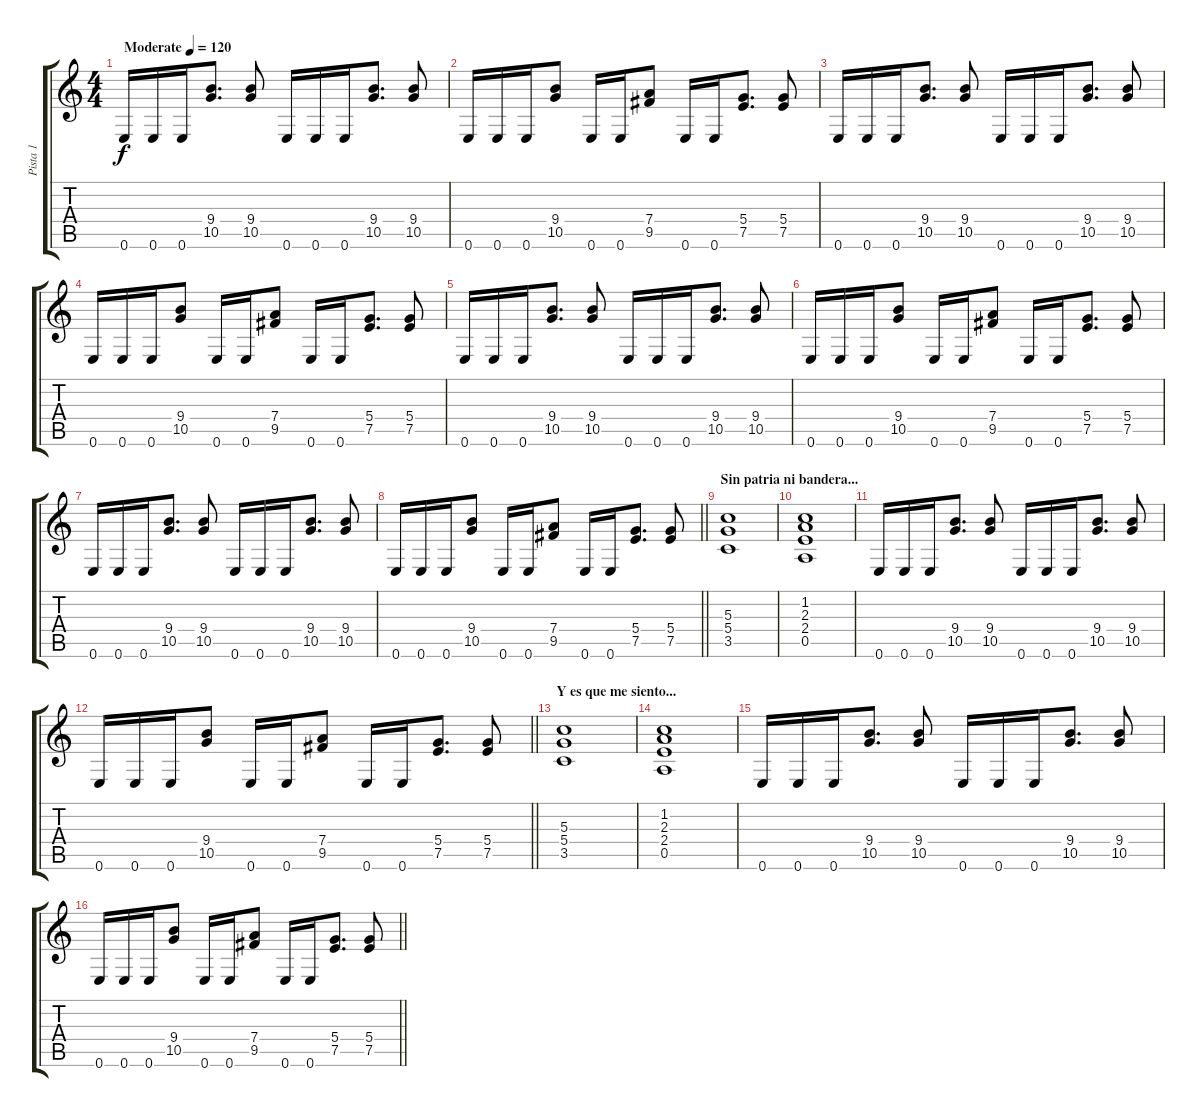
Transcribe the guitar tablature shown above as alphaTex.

\track ("Pista 1" "Pista 1") {instrument overdrivenguitar}
\staff {score tabs}
\tuning (E4 B3 G3 D3 A2 E2) {hide}
\ts (4 4)
\tempo (120 "Moderate")
\clef g2
\ks c
0.6.16{dy f instrument overdrivenguitar} 0.6.16 0.6.16 (9.4 10.5).8{d} (9.4 10.5).8 0.6.16 0.6.16 0.6.16 (9.4 10.5).8{d} (9.4 10.5).8 |
0.6.16 0.6.16 0.6.16 (9.4 10.5).8 0.6.16 0.6.16 (7.4 9.5).8 0.6.16 0.6.16 (5.4 7.5).8{d} (5.4 7.5).8 |
0.6.16 0.6.16 0.6.16 (9.4 10.5).8{d} (9.4 10.5).8 0.6.16 0.6.16 0.6.16 (9.4 10.5).8{d} (9.4 10.5).8 |
0.6.16 0.6.16 0.6.16 (9.4 10.5).8 0.6.16 0.6.16 (7.4 9.5).8 0.6.16 0.6.16 (5.4 7.5).8{d} (5.4 7.5).8 |
0.6.16 0.6.16 0.6.16 (9.4 10.5).8{d} (9.4 10.5).8 0.6.16 0.6.16 0.6.16 (9.4 10.5).8{d} (9.4 10.5).8 |
0.6.16 0.6.16 0.6.16 (9.4 10.5).8 0.6.16 0.6.16 (7.4 9.5).8 0.6.16 0.6.16 (5.4 7.5).8{d} (5.4 7.5).8 |
0.6.16 0.6.16 0.6.16 (9.4 10.5).8{d} (9.4 10.5).8 0.6.16 0.6.16 0.6.16 (9.4 10.5).8{d} (9.4 10.5).8 |
\barLineRight lightlight
0.6.16 0.6.16 0.6.16 (9.4 10.5).8 0.6.16 0.6.16 (7.4 9.5).8 0.6.16 0.6.16 (5.4 7.5).8{d} (5.4 7.5).8 |
\section ("" "Sin patria ni bandera...")
(5.3 5.4 3.5).1 |
(1.2 2.3 2.4 0.5).1 |
0.6.16 0.6.16 0.6.16 (9.4 10.5).8{d} (9.4 10.5).8 0.6.16 0.6.16 0.6.16 (9.4 10.5).8{d} (9.4 10.5).8 |
\barLineRight lightlight
0.6.16 0.6.16 0.6.16 (9.4 10.5).8 0.6.16 0.6.16 (7.4 9.5).8 0.6.16 0.6.16 (5.4 7.5).8{d} (5.4 7.5).8 |
\section ("" "Y es que me siento...")
(5.3 5.4 3.5).1 |
(1.2 2.3 2.4 0.5).1 |
0.6.16 0.6.16 0.6.16 (9.4 10.5).8{d} (9.4 10.5).8 0.6.16 0.6.16 0.6.16 (9.4 10.5).8{d} (9.4 10.5).8 |
\barLineRight lightlight
0.6.16 0.6.16 0.6.16 (9.4 10.5).8 0.6.16 0.6.16 (7.4 9.5).8 0.6.16 0.6.16 (5.4 7.5).8{d} (5.4 7.5).8
